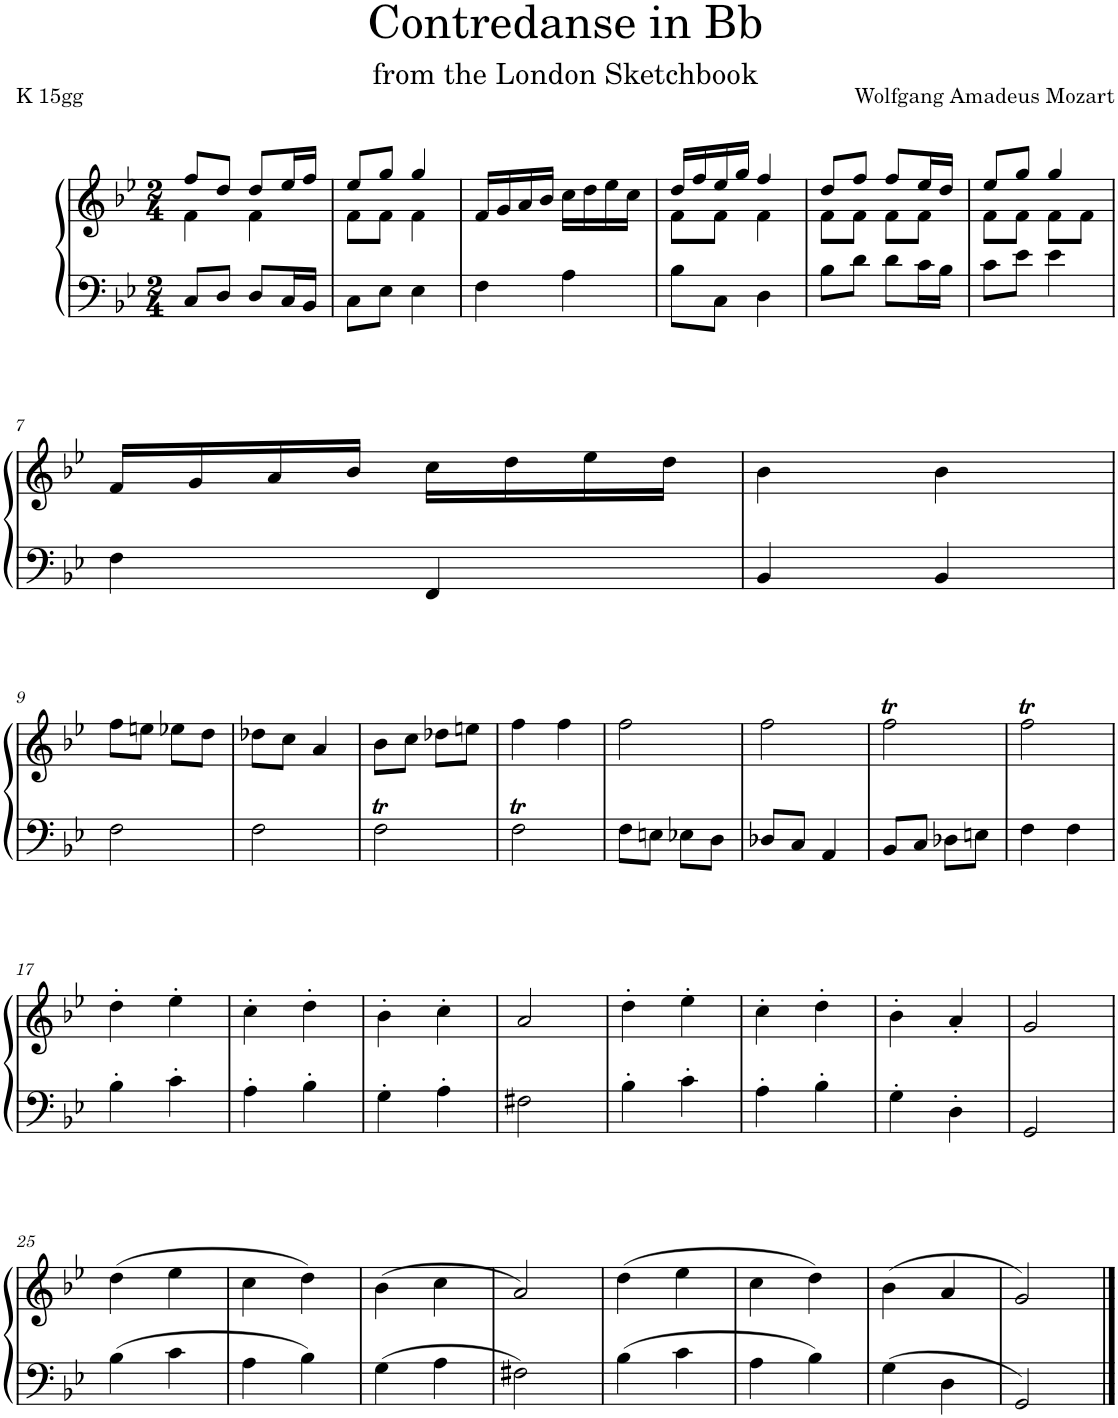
**kern	**kern
*part1	*part1
*staff2	*staff1
*I"Piano	*
*I'Pno.	*
*clefF4	*clefG2
*k[b-e-]	*k[b-e-]
*M2/4	*M2/4
=1	=1
*	*^
8C/L	8ff/L	4f\
8D/J	8dd/J	.
8D/L	8dd/L	4f\
16C/L	16ee-/L	.
16BB-/JJ	16ff/JJ	.
=2	=2	=2
8C\L	8ee-/L	8f\L
8E-\J	8gg/J	8f\J
4E-\	4gg/	4f\
*	*v	*v
=3	=3
4F\	16f/LL
.	16g/
.	16a/
.	16b-/JJ
4A\	16cc\LL
.	16dd\
.	16ee-\
.	16cc\JJ
=4	=4
*	*^
8B-\L	16dd/LL	8f\L
.	16ff/	.
8C\J	16ee-/	8f\J
.	16gg/JJ	.
4D\	4ff/	4f\
=5	=5	=5
8B-\L	8dd/L	8f\L
8d\J	8ff/J	8f\J
8d\L	8ff/L	8f\L
16c\L	16ee-/L	8f\J
16B-\JJ	16dd/JJ	.
=6	=6	=6
8c\L	8ee-/L	8f\L
8e-\J	8gg/J	8f\J
4e-\	4gg/	8f\L
.	.	8f\J
*	*v	*v
!!LO:LB:g=z
=7	=7
4F\	16f/LL
.	16g/
.	16a/
.	16b-/JJ
4FF/	16cc\LL
.	16dd\
.	16ee-\
.	16dd\JJ
=8	=8
4BB-/	4b-\
4BB-/	4b-\
!!LO:LB:g=z
=9	=9
2F\	8ff\L
.	8een\J
.	8ee-X\L
.	8dd\J
=10	=10
2F\	8dd-X\L
.	8cc\J
.	4a/
=11	=11
2FT\	8b-\L
.	8cc\J
.	8dd-X\L
.	8een\J
=12	=12
2FT\	4ff\
.	4ff\
=13	=13
8F\L	2ff\
8En\J	.
8E-X\L	.
8D\J	.
=14	=14
8D-X/L	2ff\
8C/J	.
4AA/	.
=15	=15
8BB-/L	2ffT\
8C/J	.
8D-X\L	.
8En\J	.
=16	=16
4F\	2ffT\
4F\	.
!!LO:LB:g=z
=17	=17
4B-'\	4dd'\
4c'\	4ee-'\
=18	=18
4A'\	4cc'\
4B-'\	4dd'\
=19	=19
4G'\	4b-'\
4A'\	4cc'\
=20	=20
2F#X\	2a/
=21	=21
4B-'\	4dd'\
4c'\	4ee-'\
=22	=22
4A'\	4cc'\
4B-'\	4dd'\
=23	=23
4G'\	4b-'\
4D'\	4a'/
=24	=24
2GG/	2g/
!!LO:LB:g=z
=25	=25
4B-\	(4dd\
4c\	4ee-\
=26	=26
4A\	4cc\
4B-\	4dd\)
=27	=27
4G\	(4b-\
4A\	4cc\
=28	=28
2F#X\	2a/)
=29	=29
4B-\	(4dd\
4c\	4ee-\
=30	=30
4A\	4cc\
4B-\	4dd\)
=31	=31
4G\	(4b-\
4D\	4a/
=32	=32
2GG/	2g/)
==	==
*-	*-
